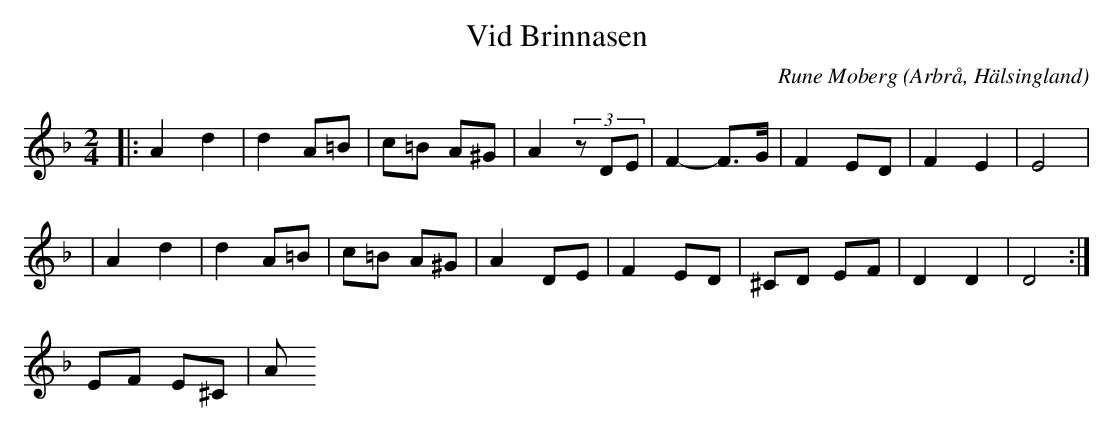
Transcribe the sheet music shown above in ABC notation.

X:1
T:Vid Brinnasen
C: Rune Moberg
O:Arbrå, Hälsingland
M:2/4
L:1/8
K:Dm
|:A2 d2|d2 A=B|c=B A^G|A2 (3zDE| F2-F>G| F2 ED|F2 E2|E4|
| A2 d2|d2 A=B|c=B A^G|A2 DE|F2 ED|^CD EF|D2 D2|D4:|
EF E^C|A
